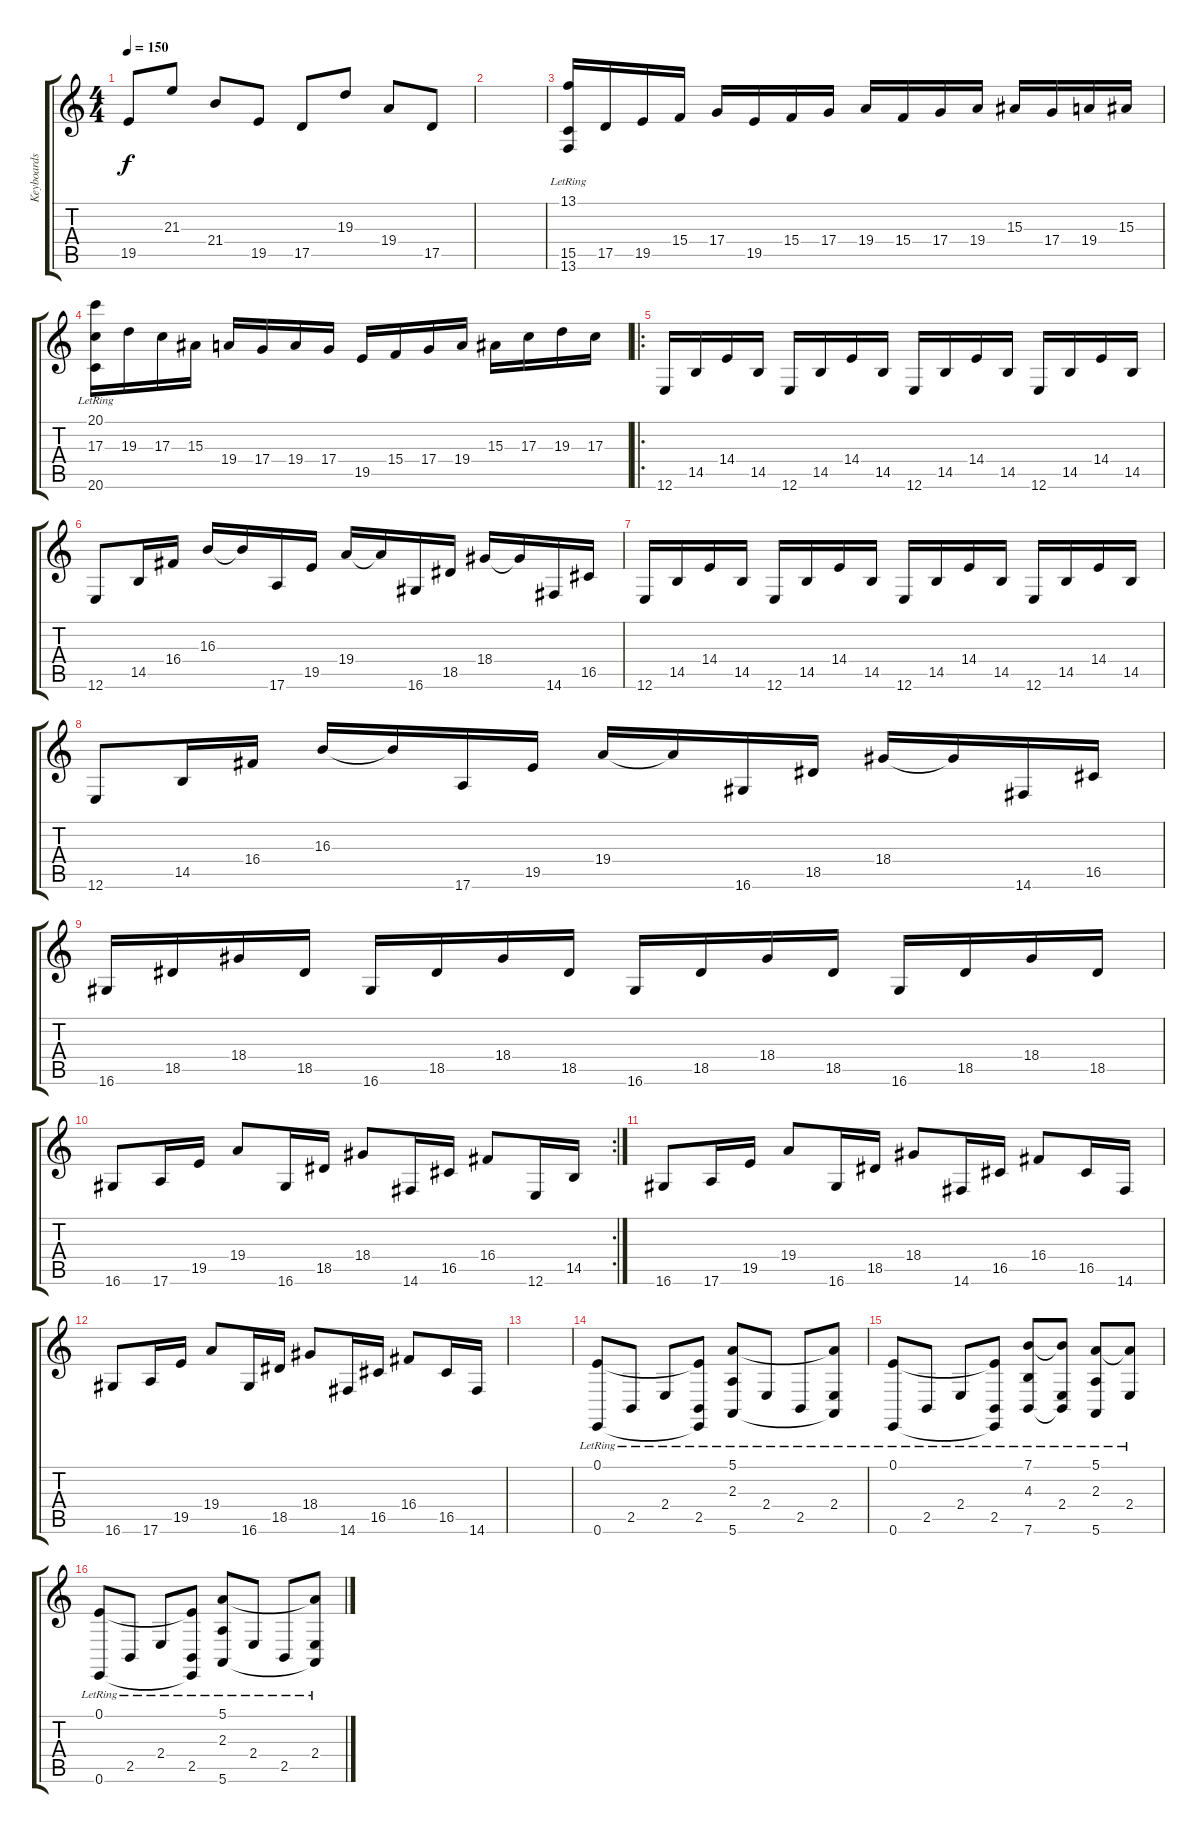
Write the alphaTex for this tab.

\track ("Keyboards" "Keyboards") {instrument harpsichord}
\staff {score tabs}
\tuning (E4 B3 G3 D3 A2 E2) {hide}
\ts (4 4)
\tempo 150
\clef g2
\ks c
19.5.8{dy f} 21.3.8 21.4.8 19.5.8 17.5.8 19.3.8 19.4.8 17.5.8 |
|
(13.1{lr} 15.5 13.6{lr}).16 17.5.16 19.5.16 15.4.16 17.4.16 19.5.16 15.4.16 17.4.16 19.4.16 15.4.16 17.4.16 19.4.16 15.3.16 17.4.16 19.4.16 15.3.16 |
(20.1{lr} 17.3 20.6{lr}).16 19.3.16 17.3.16 15.3.16 19.4.16 17.4.16 19.4.16 17.4.16 19.5.16 15.4.16 17.4.16 19.4.16 15.3.16 17.3.16 19.3.16 17.3.16 |
\ro
12.6.16 14.5.16 14.4.16 14.5.16 12.6.16 14.5.16 14.4.16 14.5.16 12.6.16 14.5.16 14.4.16 14.5.16 12.6.16 14.5.16 14.4.16 14.5.16 |
12.6.8 14.5.16 16.4.16 16.3.16 16.3{t}.16 17.6.16 19.5.16 19.4.16 19.4{t}.16 16.6.16 18.5.16 18.4.16 18.4{t}.16 14.6.16 16.5.16 |
12.6.16 14.5.16 14.4.16 14.5.16 12.6.16 14.5.16 14.4.16 14.5.16 12.6.16 14.5.16 14.4.16 14.5.16 12.6.16 14.5.16 14.4.16 14.5.16 |
12.6.8 14.5.16 16.4.16 16.3.16 16.3{t}.16 17.6.16 19.5.16 19.4.16 19.4{t}.16 16.6.16 18.5.16 18.4.16 18.4{t}.16 14.6.16 16.5.16 |
16.6.16 18.5.16 18.4.16 18.5.16 16.6.16 18.5.16 18.4.16 18.5.16 16.6.16 18.5.16 18.4.16 18.5.16 16.6.16 18.5.16 18.4.16 18.5.16 |
\rc 2
16.6.8 17.6.16 19.5.16 19.4.8 16.6.16 18.5.16 18.4.8 14.6.16 16.5.16 16.4.8 12.6.16 14.5.16 |
16.6.8 17.6.16 19.5.16 19.4.8 16.6.16 18.5.16 18.4.8 14.6.16 16.5.16 16.4.8 16.5.16 14.6.16 |
16.6.8 17.6.16 19.5.16 19.4.8 16.6.16 18.5.16 18.4.8 14.6.16 16.5.16 16.4.8 16.5.16 14.6.16 |
|
(0.1{lr} 0.6{lr}).8 2.5{lr}.8 2.4{lr}.8 (0.1{t} 2.5{lr} 0.6{t}).8 (5.1{lr} 2.3{lr} 5.6{lr}).8 2.4{lr}.8 2.5{lr}.8 (5.1{t} 2.4{lr} 5.6{t}).8 |
(0.1 0.6{lr}).8 2.5{lr}.8 2.4{lr}.8 (0.1{t} 2.5{lr} 0.6{t}).8 (7.1{lr} 4.3{lr} 7.6{lr}).8 (7.1{t} 2.4{lr} 7.6{t}).8 (5.1{lr} 2.3 5.6{lr}).8 (5.1{t} 2.4{lr}).8 |
(0.1{lr} 0.6{lr}).8 2.5{lr}.8 2.4{lr}.8 (0.1{t} 2.5{lr} 0.6{t}).8 (5.1{lr} 2.3{lr} 5.6{lr}).8 2.4{lr}.8 2.5{lr}.8 (5.1{t} 2.4{lr} 5.6{t}).8
